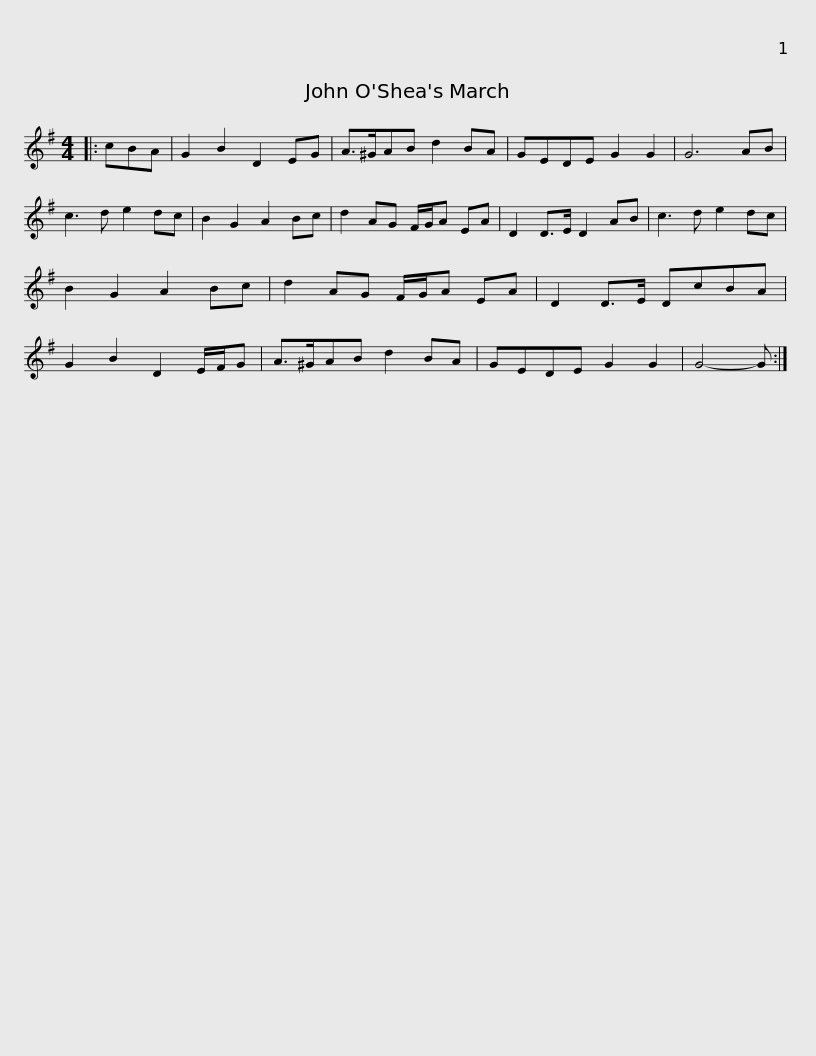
X:1
L:1/8
M:4/4
I:linebreak $
K:G
V:1 treble
V:1
|: cBA | G2 B2 D2 EG | A>^GAB d2 BA | GEDE G2 G2 | G6 AB | %5
 c3 d e2 dc | B2 G2 A2 Bc |$ d2 AG F/G/A EA | D2 D>E D2 AB | c3 d e2 dc | %10
 B2 G2 A2 Bc | d2 AG F/G/A EA | D2 D>E DcBA |$ G2 B2 D2 E/F/G | A>^GAB d2 BA | %15
 GEDE G2 G2 | G4- G :| %17
